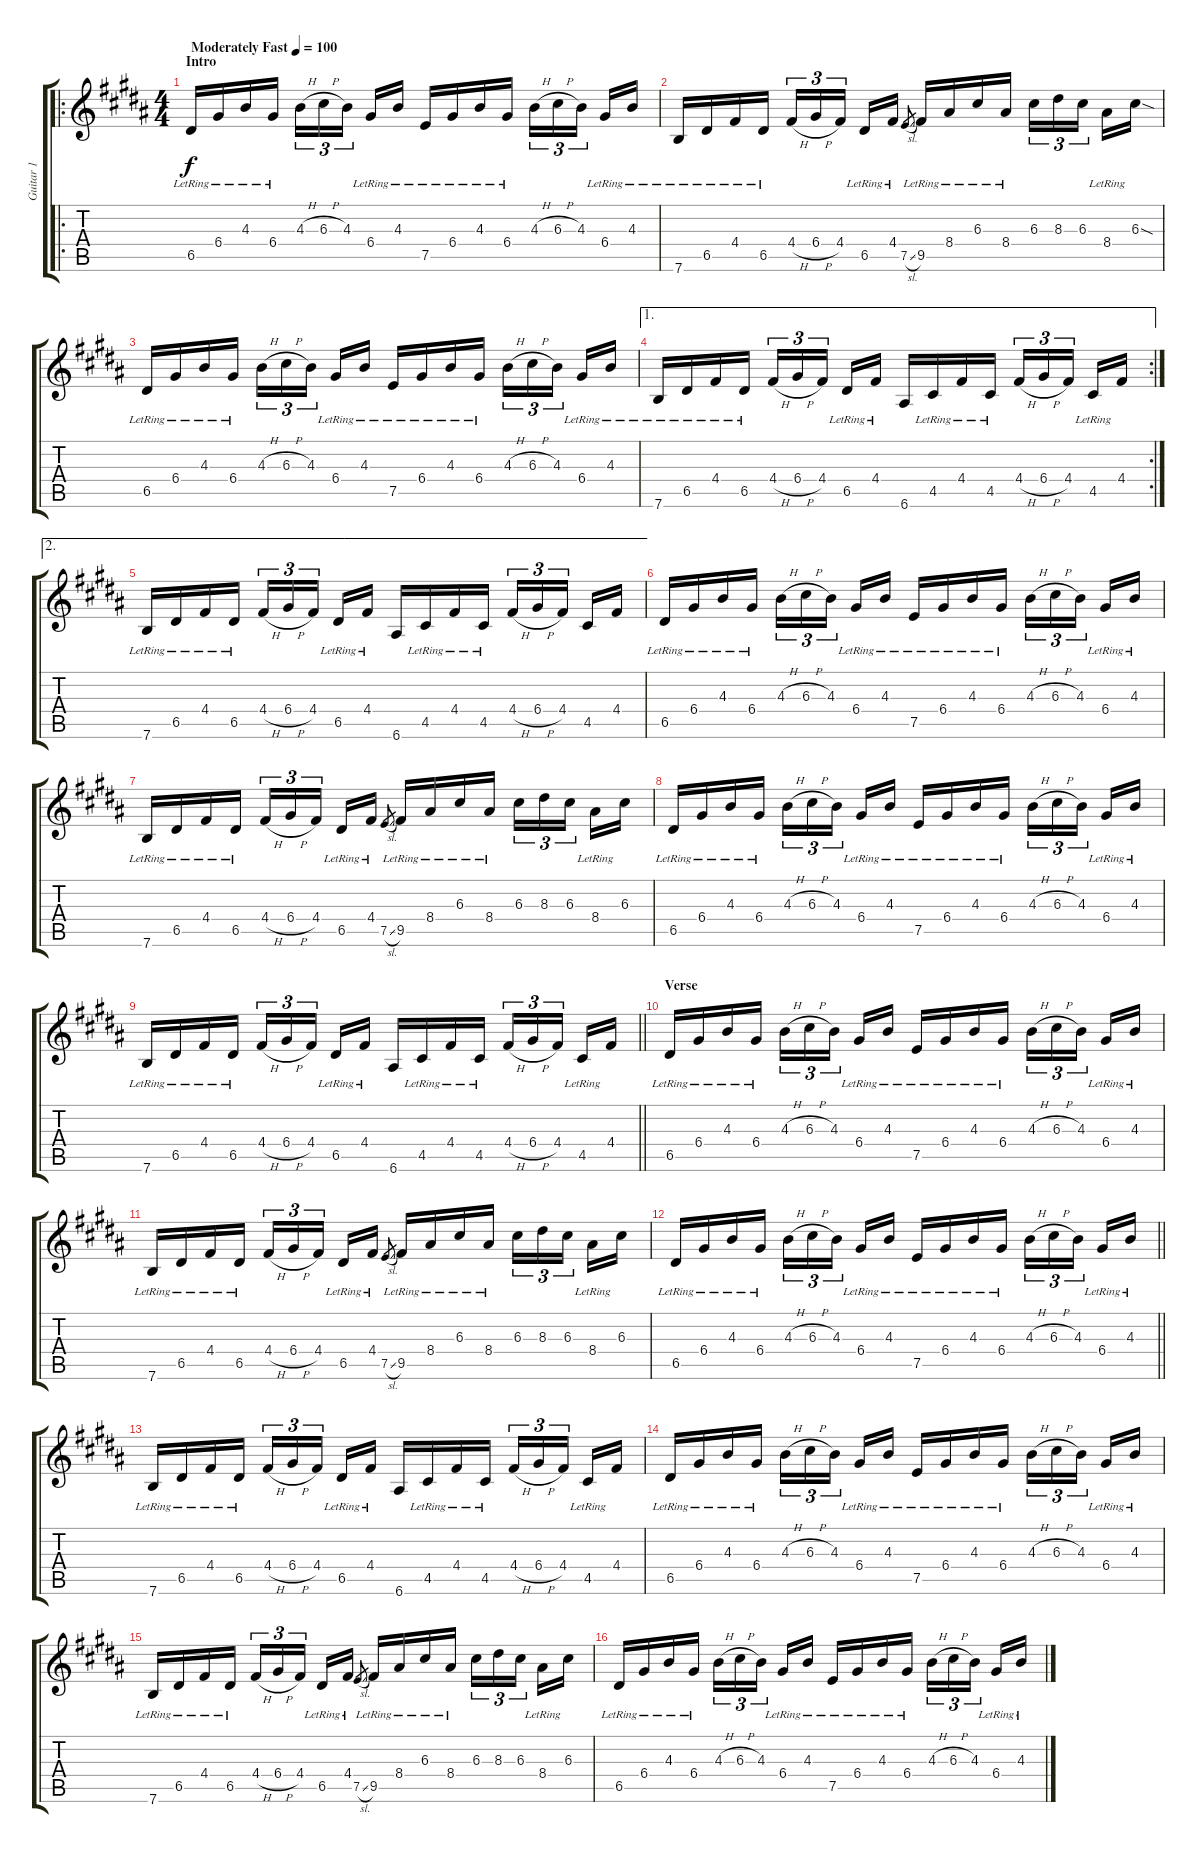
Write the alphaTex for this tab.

\track ("Guitar 1" "Guitar 1") {instrument electricguitarjazz}
\staff {score tabs}
\tuning (E4 B3 G3 D3 A2 E2) {hide}
\ro
\ts (4 4)
\section ("" "Intro")
\tempo (100 "Moderately Fast")
\clef g2
\ks b
6.5{lr}.16{dy f instrument electricguitarjazz} 6.4{lr}.16 4.3{lr}.16 6.4{lr}.16 4.3{h}.16{tu (3 2)} 6.3{h}.16{tu (3 2)} 4.3.16{tu (3 2) beam splitsecondary} 6.4{lr}.16 4.3{lr}.16 7.5{lr}.16 6.4{lr}.16 4.3{lr}.16 6.4{lr}.16 4.3{h}.16{tu (3 2)} 6.3{h}.16{tu (3 2)} 4.3.16{tu (3 2) beam splitsecondary} 6.4{lr}.16 4.3{lr}.16 |
7.6{lr}.16 6.5{lr}.16 4.4{lr}.16 6.5{lr}.16 4.4{h}.16{tu (3 2)} 6.4{h}.16{tu (3 2)} 4.4.16{tu (3 2) beam splitsecondary} 6.5{lr}.16 4.4{lr}.16 7.5{sl}.8{gr} 9.5{lr}.16 8.4{lr}.16 6.3{lr}.16 8.4{lr}.16 6.3.16{tu (3 2)} 8.3.16{tu (3 2)} 6.3.16{tu (3 2) beam splitsecondary} 8.4{lr}.16 6.3{sod}.16 |
6.5{lr}.16 6.4{lr}.16 4.3{lr}.16 6.4{lr}.16 4.3{h}.16{tu (3 2)} 6.3{h}.16{tu (3 2)} 4.3.16{tu (3 2) beam splitsecondary} 6.4{lr}.16 4.3{lr}.16 7.5{lr}.16 6.4{lr}.16 4.3{lr}.16 6.4{lr}.16 4.3{h}.16{tu (3 2)} 6.3{h}.16{tu (3 2)} 4.3.16{tu (3 2) beam splitsecondary} 6.4{lr}.16 4.3{lr}.16 |
\ae 1
\rc 2
7.6{lr}.16 6.5{lr}.16 4.4{lr}.16 6.5{lr}.16 4.4{h}.16{tu (3 2)} 6.4{h}.16{tu (3 2)} 4.4.16{tu (3 2) beam splitsecondary} 6.5{lr}.16 4.4{lr}.16 6.6.16 4.5{lr}.16 4.4{lr}.16 4.5{lr}.16 4.4{h}.16{tu (3 2)} 6.4{h}.16{tu (3 2)} 4.4.16{tu (3 2) beam splitsecondary} 4.5{lr}.16 4.4.16 |
\ae 2
7.6{lr}.16 6.5{lr}.16 4.4{lr}.16 6.5{lr}.16 4.4{h}.16{tu (3 2)} 6.4{h}.16{tu (3 2)} 4.4.16{tu (3 2) beam splitsecondary} 6.5{lr}.16 4.4{lr}.16 6.6.16 4.5{lr}.16 4.4{lr}.16 4.5{lr}.16 4.4{h}.16{tu (3 2)} 6.4{h}.16{tu (3 2)} 4.4.16{tu (3 2) beam splitsecondary} 4.5.16 4.4.16 |
6.5{lr}.16 6.4{lr}.16 4.3{lr}.16 6.4{lr}.16 4.3{h}.16{tu (3 2)} 6.3{h}.16{tu (3 2)} 4.3.16{tu (3 2) beam splitsecondary} 6.4{lr}.16 4.3{lr}.16 7.5{lr}.16 6.4{lr}.16 4.3{lr}.16 6.4{lr}.16 4.3{h}.16{tu (3 2)} 6.3{h}.16{tu (3 2)} 4.3.16{tu (3 2) beam splitsecondary} 6.4{lr}.16 4.3{lr}.16 |
7.6{lr}.16 6.5{lr}.16 4.4{lr}.16 6.5{lr}.16 4.4{h}.16{tu (3 2)} 6.4{h}.16{tu (3 2)} 4.4.16{tu (3 2) beam splitsecondary} 6.5{lr}.16 4.4{lr}.16 7.5{sl}.8{gr} 9.5{lr}.16 8.4{lr}.16 6.3{lr}.16 8.4{lr}.16 6.3.16{tu (3 2)} 8.3.16{tu (3 2)} 6.3.16{tu (3 2) beam splitsecondary} 8.4{lr}.16 6.3.16 |
6.5{lr}.16 6.4{lr}.16 4.3{lr}.16 6.4{lr}.16 4.3{h}.16{tu (3 2)} 6.3{h}.16{tu (3 2)} 4.3.16{tu (3 2) beam splitsecondary} 6.4{lr}.16 4.3{lr}.16 7.5{lr}.16 6.4{lr}.16 4.3{lr}.16 6.4{lr}.16 4.3{h}.16{tu (3 2)} 6.3{h}.16{tu (3 2)} 4.3.16{tu (3 2) beam splitsecondary} 6.4{lr}.16 4.3{lr}.16 |
\barLineRight lightlight
7.6{lr}.16 6.5{lr}.16 4.4{lr}.16 6.5{lr}.16 4.4{h}.16{tu (3 2)} 6.4{h}.16{tu (3 2)} 4.4.16{tu (3 2) beam splitsecondary} 6.5{lr}.16 4.4{lr}.16 6.6.16 4.5{lr}.16 4.4{lr}.16 4.5{lr}.16 4.4{h}.16{tu (3 2)} 6.4{h}.16{tu (3 2)} 4.4.16{tu (3 2) beam splitsecondary} 4.5{lr}.16 4.4.16 |
\section ("" "Verse")
6.5{lr}.16{volume 11} 6.4{lr}.16 4.3{lr}.16 6.4{lr}.16 4.3{h}.16{tu (3 2)} 6.3{h}.16{tu (3 2)} 4.3.16{tu (3 2) beam splitsecondary} 6.4{lr}.16 4.3{lr}.16 7.5{lr}.16 6.4{lr}.16 4.3{lr}.16 6.4{lr}.16 4.3{h}.16{tu (3 2)} 6.3{h}.16{tu (3 2)} 4.3.16{tu (3 2) beam splitsecondary} 6.4{lr}.16 4.3{lr}.16 |
7.6{lr}.16 6.5{lr}.16 4.4{lr}.16 6.5{lr}.16 4.4{h}.16{tu (3 2)} 6.4{h}.16{tu (3 2)} 4.4.16{tu (3 2) beam splitsecondary} 6.5{lr}.16 4.4{lr}.16 7.5{sl}.8{gr} 9.5{lr}.16 8.4{lr}.16 6.3{lr}.16 8.4{lr}.16 6.3.16{tu (3 2)} 8.3.16{tu (3 2)} 6.3.16{tu (3 2) beam splitsecondary} 8.4{lr}.16 6.3.16 |
\barLineRight lightlight
6.5{lr}.16 6.4{lr}.16 4.3{lr}.16 6.4{lr}.16 4.3{h}.16{tu (3 2)} 6.3{h}.16{tu (3 2)} 4.3.16{tu (3 2) beam splitsecondary} 6.4{lr}.16 4.3{lr}.16 7.5{lr}.16 6.4{lr}.16 4.3{lr}.16 6.4{lr}.16 4.3{h}.16{tu (3 2)} 6.3{h}.16{tu (3 2)} 4.3.16{tu (3 2) beam splitsecondary} 6.4{lr}.16 4.3{lr}.16 |
\section ("" "")
7.6{lr}.16 6.5{lr}.16 4.4{lr}.16 6.5{lr}.16 4.4{h}.16{tu (3 2)} 6.4{h}.16{tu (3 2)} 4.4.16{tu (3 2) beam splitsecondary} 6.5{lr}.16 4.4{lr}.16 6.6.16 4.5{lr}.16 4.4{lr}.16 4.5{lr}.16 4.4{h}.16{tu (3 2)} 6.4{h}.16{tu (3 2)} 4.4.16{tu (3 2) beam splitsecondary} 4.5{lr}.16 4.4.16 |
6.5{lr}.16{volume 11} 6.4{lr}.16 4.3{lr}.16 6.4{lr}.16 4.3{h}.16{tu (3 2)} 6.3{h}.16{tu (3 2)} 4.3.16{tu (3 2) beam splitsecondary} 6.4{lr}.16 4.3{lr}.16 7.5{lr}.16 6.4{lr}.16 4.3{lr}.16 6.4{lr}.16 4.3{h}.16{tu (3 2)} 6.3{h}.16{tu (3 2)} 4.3.16{tu (3 2) beam splitsecondary} 6.4{lr}.16 4.3{lr}.16 |
7.6{lr}.16 6.5{lr}.16 4.4{lr}.16 6.5{lr}.16 4.4{h}.16{tu (3 2)} 6.4{h}.16{tu (3 2)} 4.4.16{tu (3 2) beam splitsecondary} 6.5{lr}.16 4.4{lr}.16 7.5{sl}.8{gr} 9.5{lr}.16 8.4{lr}.16 6.3{lr}.16 8.4{lr}.16 6.3.16{tu (3 2)} 8.3.16{tu (3 2)} 6.3.16{tu (3 2) beam splitsecondary} 8.4{lr}.16 6.3.16 |
6.5{lr}.16 6.4{lr}.16 4.3{lr}.16 6.4{lr}.16 4.3{h}.16{tu (3 2)} 6.3{h}.16{tu (3 2)} 4.3.16{tu (3 2) beam splitsecondary} 6.4{lr}.16 4.3{lr}.16 7.5{lr}.16 6.4{lr}.16 4.3{lr}.16 6.4{lr}.16 4.3{h}.16{tu (3 2)} 6.3{h}.16{tu (3 2)} 4.3.16{tu (3 2) beam splitsecondary} 6.4{lr}.16 4.3{lr}.16
